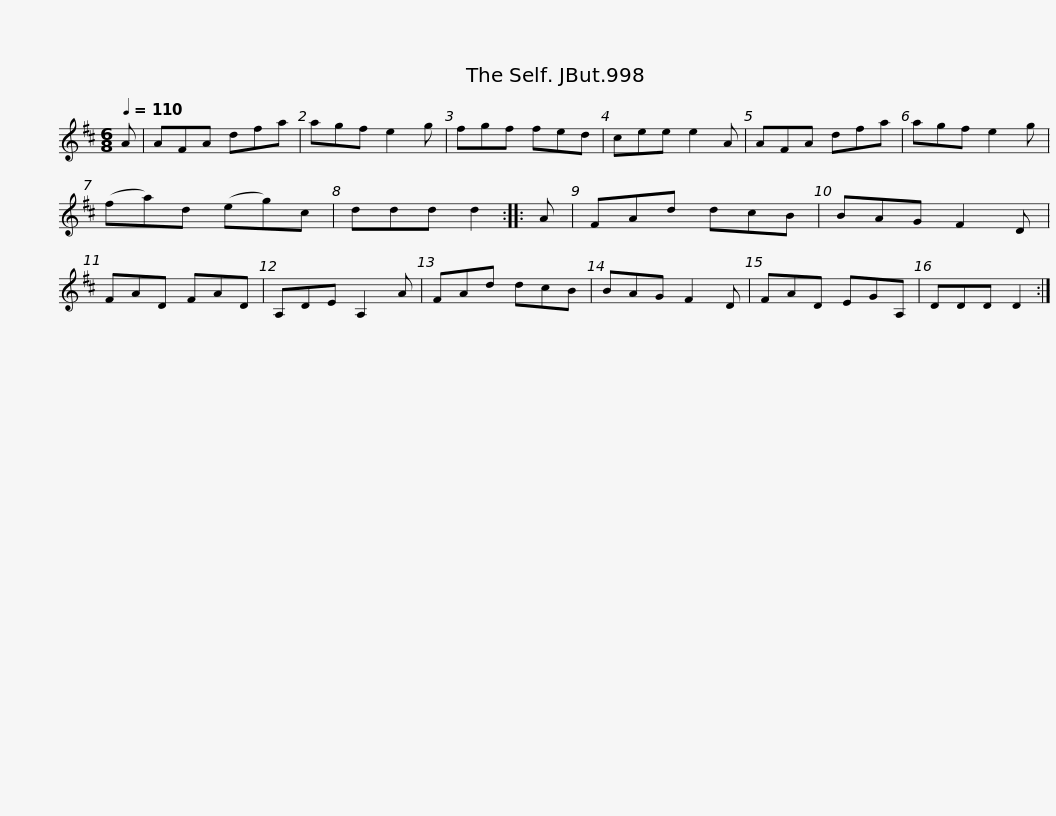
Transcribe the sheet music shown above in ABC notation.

X:1
L:1/8
Q:1/4=110
M:6/8
I:linebreak $
K:D
V:1 treble
V:1
 A | AFA dfa | agf e2 g | fgf fed | cee e2 A | %5
 AFA dfa | agf e2 g | (fa)d (eg)c |$ ddd d2 :: A | %10
 FAd dcB | BAG F2 D | FAD FAD | A,DE A,2 A | FAd dcB | %15
 BAG F2 D |$ FAD EGA, | DDD D2 :| %18
